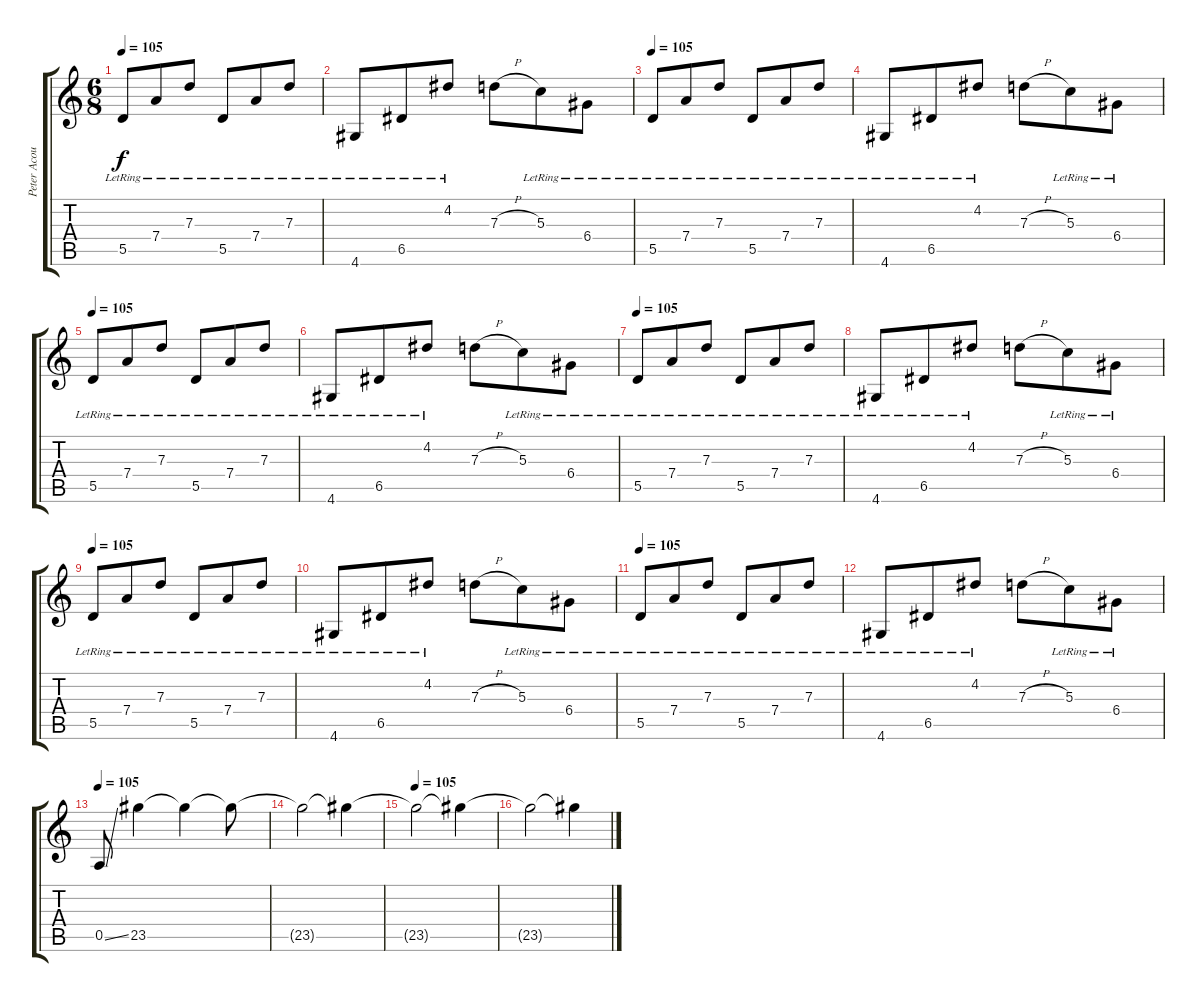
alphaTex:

\track ("Peter Acoustic" "Peter Acou") {instrument acousticguitarsteel}
\staff {score tabs}
\tuning (E4 B3 G3 D3 A2 E2) {hide}
\ts (6 8)
\tempo 105
\clef g2
\ks c
5.5{lr}.8{dy f} 7.4{lr}.8 7.3{lr}.8 5.5{lr}.8 7.4{lr}.8 7.3{lr}.8 |
4.6{lr}.8 6.5{lr}.8 4.2{lr}.8 7.3{h}.8 5.3{lr}.8 6.4{lr}.8 |
\tempo 105
5.5{lr}.8 7.4{lr}.8 7.3{lr}.8 5.5{lr}.8 7.4{lr}.8 7.3{lr}.8 |
4.6{lr}.8 6.5{lr}.8 4.2{lr}.8 7.3{h}.8 5.3{lr}.8 6.4{lr}.8 |
\tempo 105
5.5{lr}.8 7.4{lr}.8 7.3{lr}.8 5.5{lr}.8 7.4{lr}.8 7.3{lr}.8 |
4.6{lr}.8 6.5{lr}.8 4.2{lr}.8 7.3{h}.8 5.3{lr}.8 6.4{lr}.8 |
\tempo 105
5.5{lr}.8 7.4{lr}.8 7.3{lr}.8 5.5{lr}.8 7.4{lr}.8 7.3{lr}.8 |
4.6{lr}.8 6.5{lr}.8 4.2{lr}.8 7.3{h}.8 5.3{lr}.8 6.4{lr}.8 |
\tempo 105
5.5{lr}.8 7.4{lr}.8 7.3{lr}.8 5.5{lr}.8 7.4{lr}.8 7.3{lr}.8 |
4.6{lr}.8 6.5{lr}.8 4.2{lr}.8 7.3{h}.8 5.3{lr}.8 6.4{lr}.8 |
\tempo 105
5.5{lr}.8 7.4{lr}.8 7.3{lr}.8 5.5{lr}.8 7.4{lr}.8 7.3{lr}.8 |
4.6{lr}.8 6.5{lr}.8 4.2{lr}.8 7.3{h}.8 5.3{lr}.8 6.4{lr}.8 |
\tempo 105
0.5{ss}.8{volume 16 instrument distortionguitar} 23.5.4 23.5{t}.4 23.5{t}.8 |
23.5{t}.2 23.5{t}.4 |
\tempo 105
23.5{t}.2 23.5{t}.4 |
23.5{t}.2 23.5{t}.4
